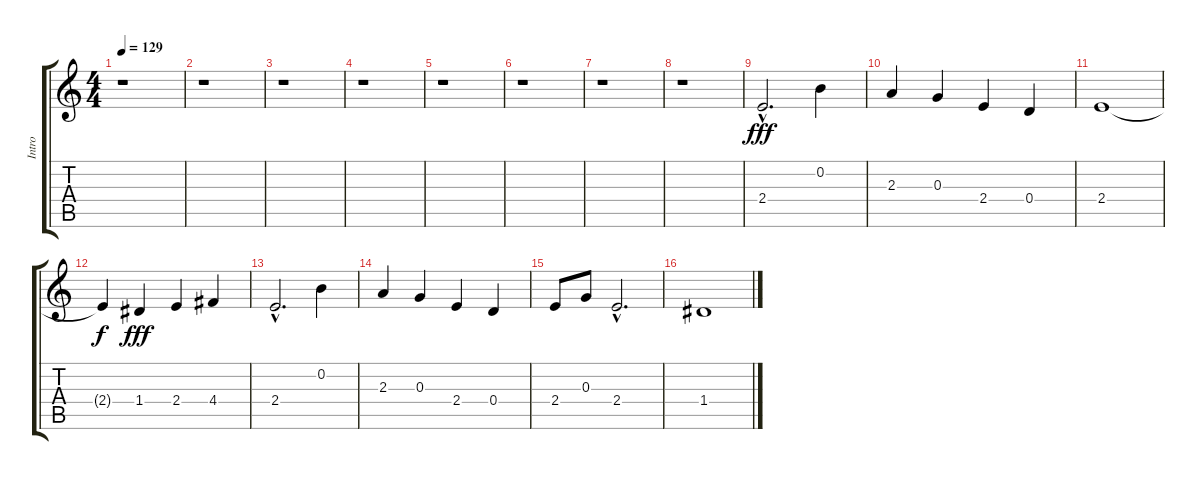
\track (" Intro" " Intro") {instrument distortionguitar}
\staff {score tabs}
\tuning (E4 B3 G3 D3 A2 E2) {hide}
\ts (4 4)
\tempo 129
\clef g2
\ks c
r.1{dy fff} |
r.1 |
r.1 |
r.1 |
r.1 |
r.1 |
r.1 |
r.1 |
2.4{hac}.2{d} 0.2.4 |
2.3.4 0.3.4 2.4.4 0.4.4 |
2.4.1 |
2.4{t}.4{dy f} 1.4.4{dy fff} 2.4.4 4.4.4 |
2.4{hac}.2{d} 0.2.4 |
2.3.4 0.3.4 2.4.4 0.4.4 |
2.4.8 0.3.8 2.4{hac}.2{d} |
1.4.1
